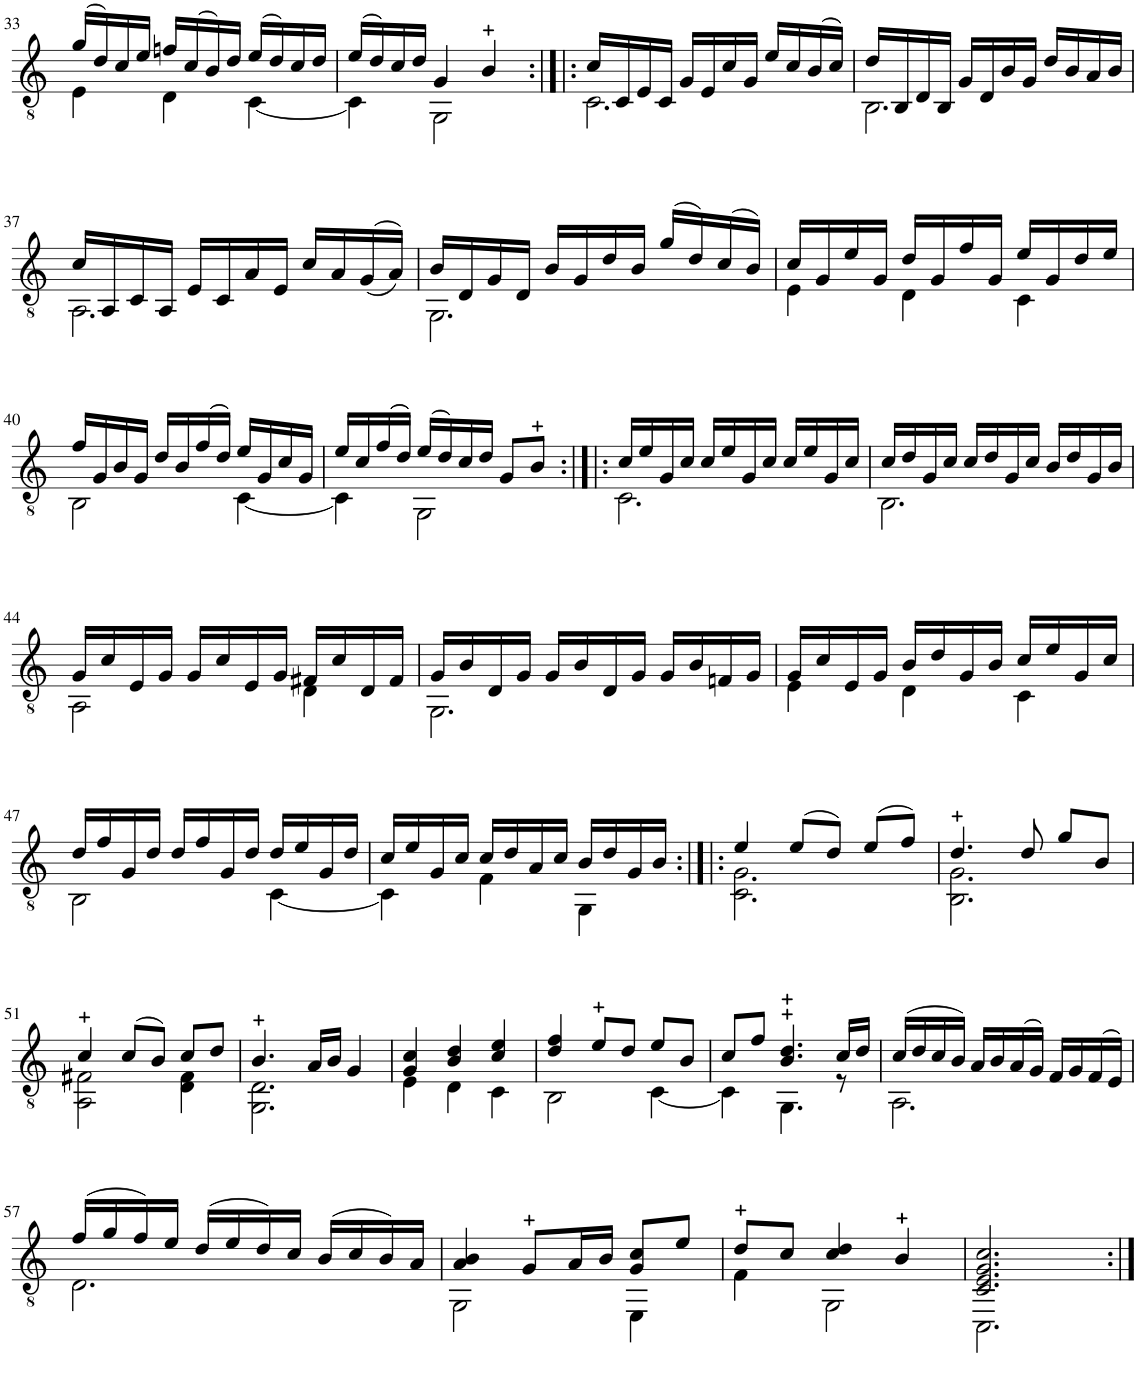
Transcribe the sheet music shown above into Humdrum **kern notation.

**kern
*part1
*staff1
*I"Loutna
*I'Lout.
!!LO:PB:g=z
*clefGv2
*k[]
*M3/4
=33
*^
(16g/LL	4E\
16d/)	.
16c/	.
16e/JJ	.
16fn/LL	4D\
(16c/	.
16B/)	.
16d/JJ	.
(16e/LL	[4C\
16d/)	.
16c/	.
16d/JJ	.
=34	=34
(16e/LL	4C\]
16d/)	.
16c/	.
16d/JJ	.
4G/	2GG\
4B/	.
=35:|!|:	=35:|!|:
16c/LL	2.C\
16C/	.
16E/	.
16C/JJ	.
16G/LL	.
16E/	.
16c/	.
16G/JJ	.
16e/LL	.
16c/	.
(16B/	.
16c/JJ)	.
=36	=36
16d/LL	2.BB\
16BB/	.
16D/	.
16BB/JJ	.
16G/LL	.
16D/	.
16B/	.
16G/JJ	.
16d/LL	.
16B/	.
16A/	.
16B/JJ	.
!!LO:LB:g=z	!!
=37	=37
16c/LL	2.AA\
16AA/	.
16C/	.
16AA/JJ	.
16E/LL	.
16C/	.
16A/	.
16E/JJ	.
16c/LL	.
16A/	.
(<(16G/	.
16A/JJ))	.
=38	=38
16B/LL	2.GG\
16D/	.
16G/	.
16D/JJ	.
16B/LL	.
16G/	.
16d/	.
16B/JJ	.
(16g/LL	.
16d/)	.
(16c/	.
16B/JJ)	.
=39	=39
16c/LL	4E\
16G/	.
16e/	.
16G/JJ	.
16d/LL	4D\
16G/	.
16f/	.
16G/JJ	.
16e/LL	4C\
16G/	.
16d/	.
16e/JJ	.
!!LO:LB:g=z	!!
=40	=40
16f/LL	2BB\
16G/	.
16B/	.
16G/JJ	.
16d/LL	.
16B/	.
(16f/	.
16d/JJ)	.
16e/LL	[4C\
16G/	.
16c/	.
16G/JJ	.
=41	=41
16e/LL	4C\]
16c/	.
(16f/	.
16d/JJ)	.
(16e/LL	2GG\
16d/)	.
16c/	.
16d/JJ	.
8G/L	.
8B/J	.
=42:|!|:	=42:|!|:
16c/LL	2.C\
16e/	.
16G/	.
16c/JJ	.
16c/LL	.
16e/	.
16G/	.
16c/JJ	.
16c/LL	.
16e/	.
16G/	.
16c/JJ	.
=43	=43
16c/LL	2.BB\
16d/	.
16G/	.
16c/JJ	.
16c/LL	.
16d/	.
16G/	.
16c/JJ	.
16B/LL	.
16d/	.
16G/	.
16B/JJ	.
!!LO:LB:g=z	!!
=44	=44
16G/LL	2AA\
16c/	.
16E/	.
16G/JJ	.
16G/LL	.
16c/	.
16E/	.
16G/JJ	.
16F#X/LL	4D\
16c/	.
16D/	.
16F#/JJ	.
=45	=45
16G/LL	2.GG\
16B/	.
16D/	.
16G/JJ	.
16G/LL	.
16B/	.
16D/	.
16G/JJ	.
16G/LL	.
16B/	.
16Fn/	.
16G/JJ	.
=46	=46
16G/LL	4E\
16c/	.
16E/	.
16G/JJ	.
16B/LL	4D\
16d/	.
16G/	.
16B/JJ	.
16c/LL	4C\
16e/	.
16G/	.
16c/JJ	.
!!LO:LB:g=z	!!
=47	=47
16d/LL	2BB\
16f/	.
16G/	.
16d/JJ	.
16d/LL	.
16f/	.
16G/	.
16d/JJ	.
16d/LL	[4C\
16e/	.
16G/	.
16d/JJ	.
=48	=48
16c/LL	4C\]
16e/	.
16G/	.
16c/JJ	.
16c/LL	4F\
16d/	.
16A/	.
16c/JJ	.
16B/LL	4GG\
16d/	.
16G/	.
16B/JJ	.
=49:|!|:	=49:|!|:
4e/	2.C\ 2.G\
(8e/L	.
8d/J)	.
(8e/L	.
8f/J)	.
=50	=50
4.d/	2.BB\ 2.G\
8d/	.
8g/L	.
8B/J	.
!!LO:LB:g=z	!!
=51	=51
4c/	2AA\ 2F#X\
(8c/L	.
8B/J)	.
8c/L	4D\ 4F#\
8d/J	.
=52	=52
4.B/	2.GG\ 2.D\
16A/LL	.
16B/JJ	.
4G/	.
=53	=53
4G/ 4c/	4E\
4B/ 4d/	4D\
4c/ 4e/	4C\
=54	=54
4d/ 4f/	2BB\
8e/L	.
8d/J	.
8e/L	[4C\
8B/J	.
=55	=55
8c/L	4C\]
8f/J	.
4.B/ 4.d/	4.GG\
16c/LL	8r
16d/JJ	.
=56	=56
(16c/LL	2.AA\
16d/	.
16c/	.
16B/JJ)	.
16A/LL	.
16B/	.
(16A/	.
16G/JJ)	.
16F/LL	.
16G/	.
(16F/	.
16E/JJ)	.
!!LO:LB:g=z	!!
=57	=57
(16f/LL	2.D\
16g/	.
16f/)	.
16e/JJ	.
(16d/LL	.
16e/	.
16d/)	.
16c/JJ	.
(16B/LL	.
16c/	.
16B/)	.
16A/JJ	.
=58	=58
4A/ 4B/	2GG\
8G/L	.
16A/L	.
16B/JJ	.
8G/ 8c/L	4EE\
8e/J	.
=59	=59
8d/L	4F\
8c/J	.
4c/ 4d/	2GG\
4B/	.
=60	=60
2.C/ 2.E/ 2.G/ 2.c/	2.CC\
*v	*v
=:|!
*-
